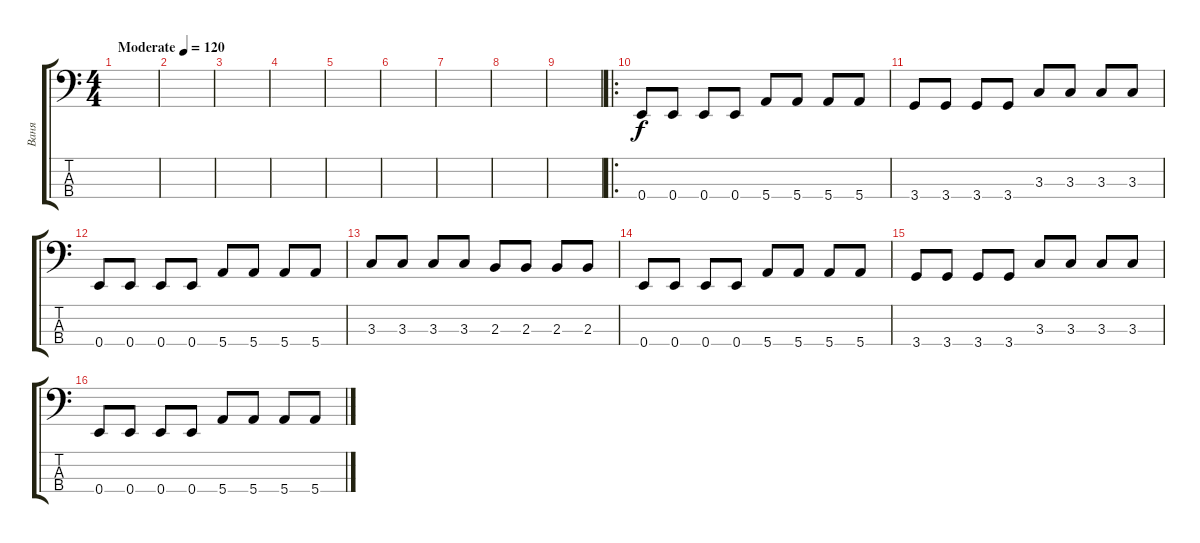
\track ("Ваня" "Ваня") {instrument electricbasspick}
\staff {score tabs}
\tuning (G2 D2 A1 E1) {hide}
\ts (4 4)
\tempo (120 "Moderate")
\clef f4
\ks c
|
|
|
|
|
|
|
|
|
\ro
0.4.8 0.4.8 0.4.8 0.4.8 5.4.8 5.4.8 5.4.8 5.4.8 |
3.4.8 3.4.8 3.4.8 3.4.8 3.3.8 3.3.8 3.3.8 3.3.8 |
0.4.8 0.4.8 0.4.8 0.4.8 5.4.8 5.4.8 5.4.8 5.4.8 |
3.3.8 3.3.8 3.3.8 3.3.8 2.3.8 2.3.8 2.3.8 2.3.8 |
0.4.8 0.4.8 0.4.8 0.4.8 5.4.8 5.4.8 5.4.8 5.4.8 |
3.4.8 3.4.8 3.4.8 3.4.8 3.3.8 3.3.8 3.3.8 3.3.8 |
0.4.8 0.4.8 0.4.8 0.4.8 5.4.8 5.4.8 5.4.8 5.4.8
